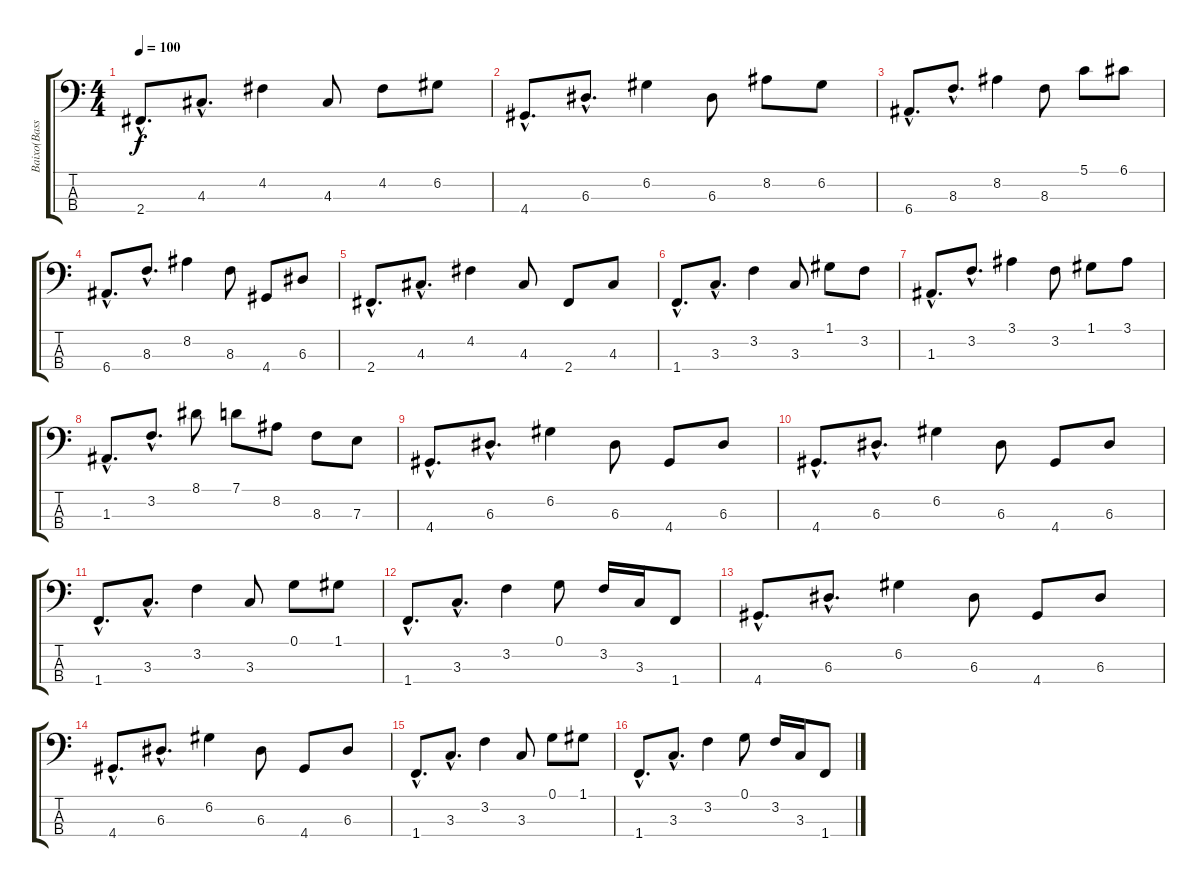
\track ("Baixo(Bass)" "Baixo(Bass") {instrument acousticbass}
\staff {score tabs}
\tuning (G2 D2 A1 E1) {hide}
\ts (4 4)
\tempo 100
\clef f4
\ks c
2.4{hac}.8{d dy f} 4.3{hac}.8{d} 4.2.4 4.3.8 4.2.8 6.2.8 |
4.4{hac}.8{d} 6.3{hac}.8{d} 6.2.4 6.3.8 8.2.8 6.2.8 |
6.4{hac}.8{d} 8.3{hac}.8{d} 8.2.4 8.3.8 5.1.8 6.1.8 |
6.4{hac}.8{d} 8.3{hac}.8{d} 8.2.4 8.3.8 4.4.8 6.3.8 |
2.4{hac}.8{d} 4.3{hac}.8{d} 4.2.4 4.3.8 2.4.8 4.3.8 |
1.4{hac}.8{d} 3.3{hac}.8{d} 3.2.4 3.3.8 1.1.8 3.2.8 |
1.3{hac}.8{d} 3.2{hac}.8{d} 3.1.4 3.2.8 1.1.8 3.1.8 |
1.3{hac}.8{d} 3.2{hac}.8{d} 8.1.8 7.1.8 8.2.8 8.3.8 7.3.8 |
4.4{hac}.8{d} 6.3{hac}.8{d} 6.2.4 6.3.8 4.4.8 6.3.8 |
4.4{hac}.8{d} 6.3{hac}.8{d} 6.2.4 6.3.8 4.4.8 6.3.8 |
1.4{hac}.8{d} 3.3{hac}.8{d} 3.2.4 3.3.8 0.1.8 1.1.8 |
1.4{hac}.8{d} 3.3{hac}.8{d} 3.2.4 0.1.8 3.2.16 3.3.16 1.4.8 |
4.4{hac}.8{d} 6.3{hac}.8{d} 6.2.4 6.3.8 4.4.8 6.3.8 |
4.4{hac}.8{d} 6.3{hac}.8{d} 6.2.4 6.3.8 4.4.8 6.3.8 |
1.4{hac}.8{d} 3.3{hac}.8{d} 3.2.4 3.3.8 0.1.8 1.1.8 |
1.4{hac}.8{d} 3.3{hac}.8{d} 3.2.4 0.1.8 3.2.16 3.3.16 1.4.8
